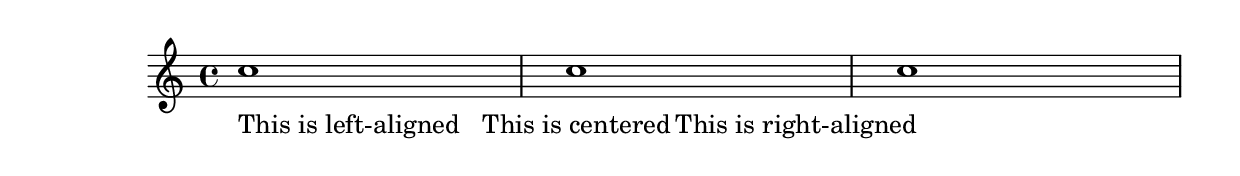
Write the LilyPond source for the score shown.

%% DO NOT EDIT this file manually; it is automatically
%% generated from LSR http://lsr.dsi.unimi.it
%% Make any changes in LSR itself, or in Documentation/snippets/new/ ,
%% and then run scripts/auxiliar/makelsr.py
%%
%% This file is in the public domain.
\version "2.17.27"

\header {
  lsrtags = "really-simple, text, vocal-music"

  texidoc = "
Horizontal alignment for lyrics can be set by overriding the
@code{self-alignment-X} property of the @code{LyricText} object.
@code{#-1} is left, @code{#0} is center and @code{#1} is right;
however, you can use @code{#LEFT}, @code{#CENTER} and @code{#RIGHT} as
well.

"
  doctitle = "Lyrics alignment"
} % begin verbatim

\layout { ragged-right = ##f }
\relative c'' {
  c1
  c1
  c1
}
\addlyrics {
  \once \override LyricText.self-alignment-X = #LEFT
  "This is left-aligned"
  \once \override LyricText.self-alignment-X = #CENTER
  "This is centered"
  \once \override LyricText.self-alignment-X = #1
  "This is right-aligned"
}
